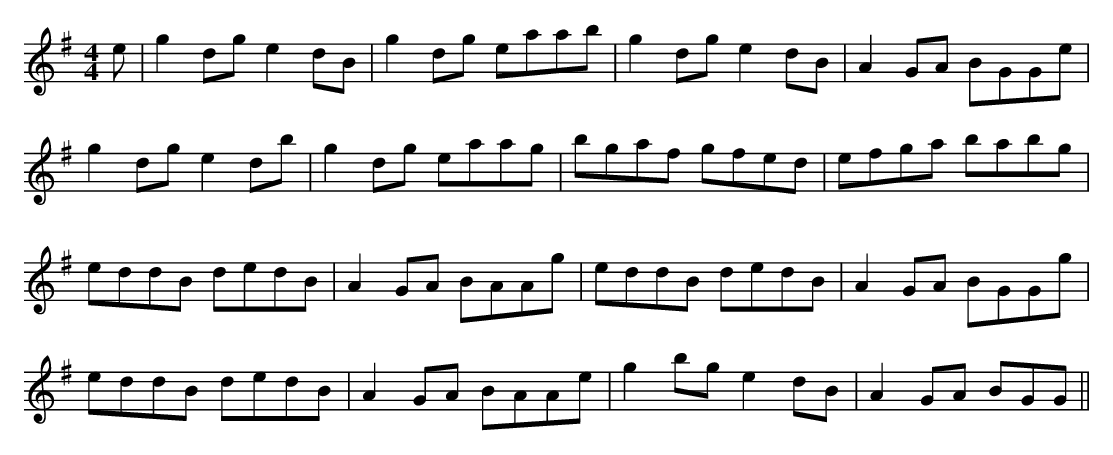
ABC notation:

X:1
M:4/4
K:G
e|g2 dg e2 dB|g2 dg eaab|g2 dg e2 dB|A2 GA BGGe|
g2 dg e2 db|g2 dg eaag|bgaf gfed|efga babg|
eddB dedB|A2 GA BAAg|eddB dedB|A2 GA BGGg|
eddB dedB|A2 GA BAAe|g2 bg e2 dB|A2 GA BGG||
